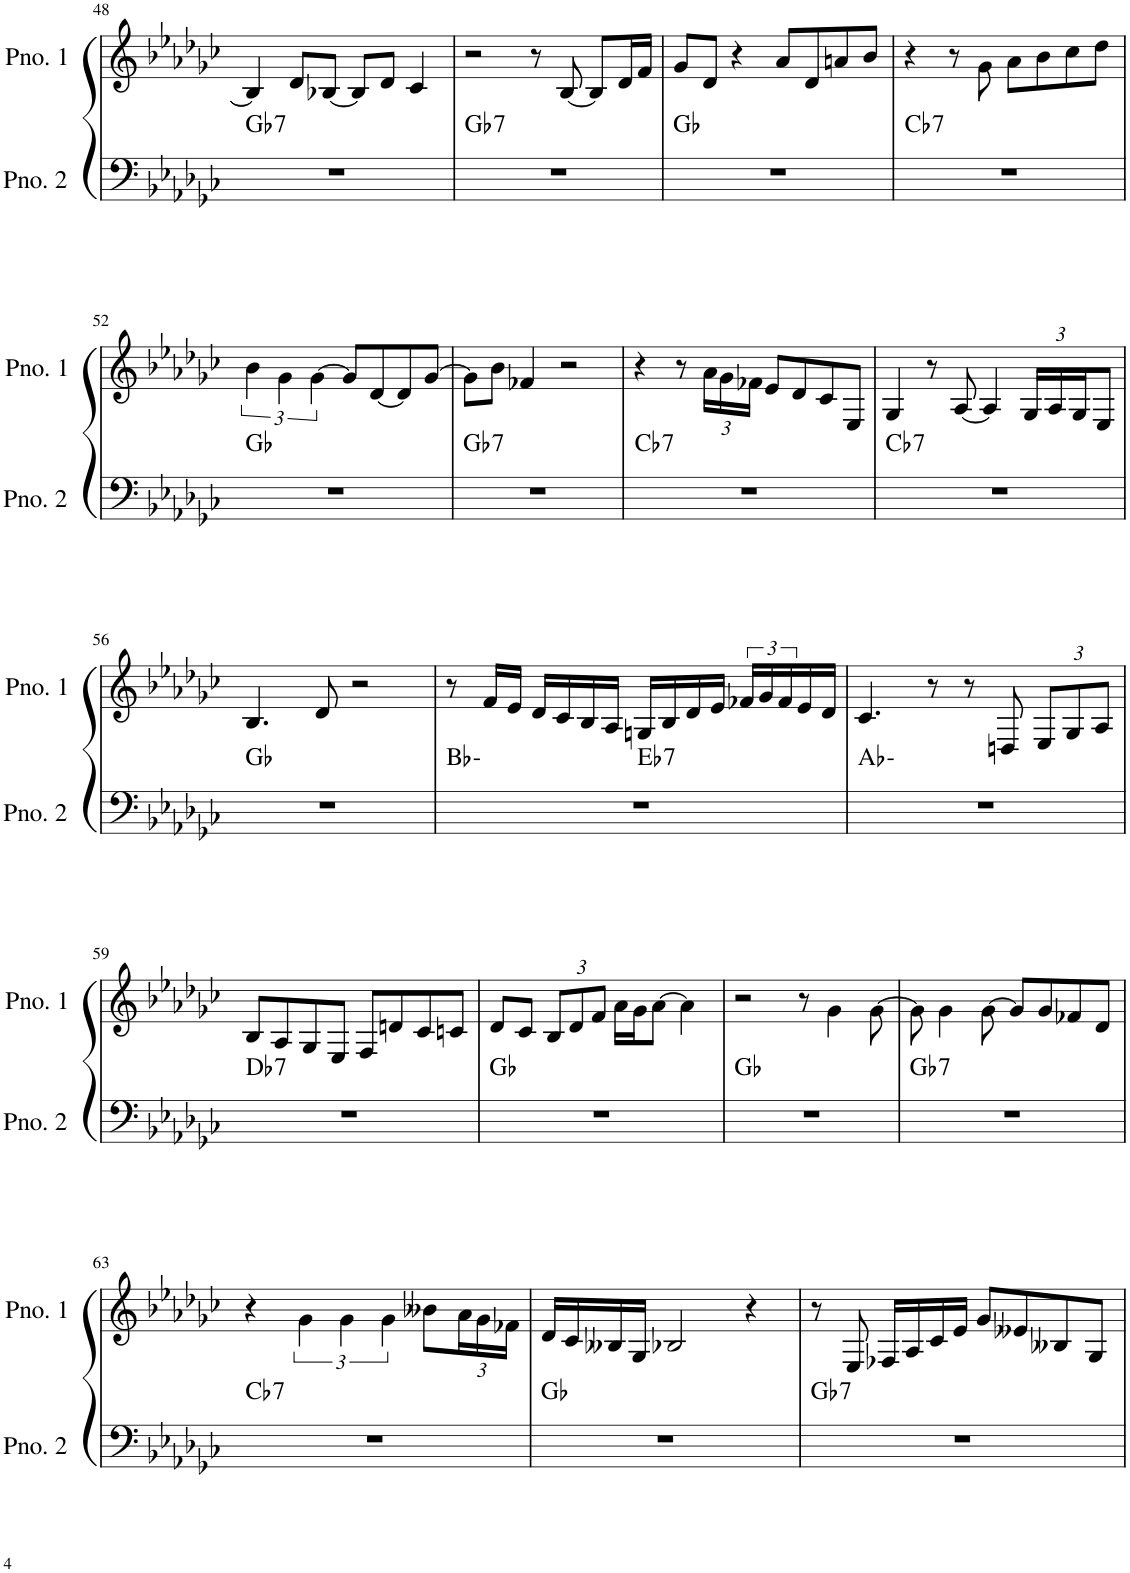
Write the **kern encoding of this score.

**kern	**harte	**kern
*part2	*part2	*part1
*staff2	*	*staff1
*I"ピアノ 2	*	*I"ピアノ 1
!!LO:PB:g=z
*clefF4	*	*clefG2
*k[b-e-a-d-g-c-]	*	*k[b-e-a-d-g-c-]
*M4/4	*	*M4/4
=48	=48	=48
!	!LO:H:kt=7	!
1r	Gb:7	4B--/]
.	.	8d-/L
.	.	[8B-X/J
.	.	8B-/L]
.	.	8d-/J
.	.	4c-/
=49	=49	=49
!	!LO:H:kt=7	!
1r	Gb:7	2r
.	.	8r
.	.	[8B-/
.	.	8B-/L]
.	.	16d-/L
.	.	16f/JJ
=50	=50	=50
1r	Gb:maj	8g-/L
.	.	8d-/J
.	.	4r
.	.	8a-/L
.	.	8d-/
.	.	8an/
.	.	8b-/J
=51	=51	=51
!	!LO:H:kt=7	!
1r	Cb:7	4r
.	.	8r
.	.	8g-\
.	.	8a-\L
.	.	8b-\
.	.	8cc-\
.	.	8dd-\J
!!LO:LB:g=z
=52	=52	=52
1r	Gb:maj	6b-\
.	.	6g-\
.	.	[6g-\
.	.	8g-/L]
.	.	[8d-/
.	.	8d-/]
.	.	[8g-/J
=53	=53	=53
!	!LO:H:kt=7	!
1r	Gb:7	8g-\L]
.	.	8b-\J
.	.	4f-X/
.	.	2r
=54	=54	=54
!	!LO:H:kt=7	!
1r	Cb:7	4r
.	.	8r
*	*	*Xbrackettup
.	.	24a-\LL
.	.	24g-\
.	.	24f-X\JJ
.	.	8e-/L
.	.	8d-/
.	.	8c-/
.	.	8E-/J
=55	=55	=55
!	!LO:H:kt=7	!
1r	Cb:7	4G-/
.	.	8r
.	.	[8A-/
.	.	4A-/]
.	.	24G-/LL
.	.	24A-/
.	.	24G-/J
.	.	8E-/J
!!LO:LB:g=z
=56	=56	=56
1r	Gb:maj	4.B-/
.	.	8d-/
.	.	2r
=57	=57	=57
*^	*	*
1r	2ryy	Bb:min	8r
.	.	.	16f/LL
.	.	.	16e-/JJ
.	.	.	16d-/LL
.	.	.	16c-/
.	.	.	16B-/
.	.	.	16A-/JJ
!	!	!LO:H:kt=7	!
.	2ryy	Eb:7	16Gn/LL
.	.	.	16B-/
.	.	.	16d-/
.	.	.	16e-/JJ
*	*	*	*brackettup
.	.	.	24f-X/LL
.	.	.	24g-/
.	.	.	24f-/
.	.	.	16e-/
.	.	.	16d-/JJ
*v	*v	*	*
=58	=58	=58
1r	Ab:min	4.c-/
.	.	8r
.	.	8r
.	.	8Dn/
*	*	*Xbrackettup
.	.	12E-/L
.	.	12G-/
.	.	12A-/J
!!LO:LB:g=z
=59	=59	=59
!	!LO:H:kt=7	!
1r	Db:7	8B-/L
.	.	8A-/
.	.	8G-/
.	.	8E-/J
.	.	8F/L
.	.	8dn/
.	.	8c-/
.	.	8cn/J
=60	=60	=60
1r	Gb:maj	8d-/L
.	.	8c-/J
.	.	12B-/L
.	.	12d-/
.	.	12f/J
.	.	16a-\LL
.	.	16g-\J
.	.	[8a-\J
.	.	4a-\]
=61	=61	=61
1r	Gb:maj	2r
.	.	8r
.	.	4g-\
.	.	[8g-\
=62	=62	=62
!	!LO:H:kt=7	!
1r	Gb:7	8g-\]
.	.	4g-\
.	.	[8g-\
.	.	8g-/L]
.	.	8g-/
.	.	8f-X/
.	.	8d-/J
!!LO:LB:g=z
=63	=63	=63
!	!LO:H:kt=7	!
1r	Cb:7	4r
*	*	*brackettup
.	.	6g-\
.	.	6g-\
.	.	6g-\
.	.	8b--X\L
*	*	*Xbrackettup
.	.	24a-\L
.	.	24g-\
.	.	24f-X\JJ
=64	=64	=64
1r	Gb:maj	16d-/LL
.	.	16c-/
.	.	16B--X/
.	.	16G-/JJ
.	.	2B-X/
.	.	4r
=65	=65	=65
!	!LO:H:kt=7	!
1r	Gb:7	8r
.	.	8E-/
.	.	16F-X/LL
.	.	16A-/
.	.	16c-/
.	.	16e-/JJ
.	.	8g-/L
.	.	8e--X/
.	.	8B--X/
.	.	8G-/J
=	=	=
*-	*-	*-
